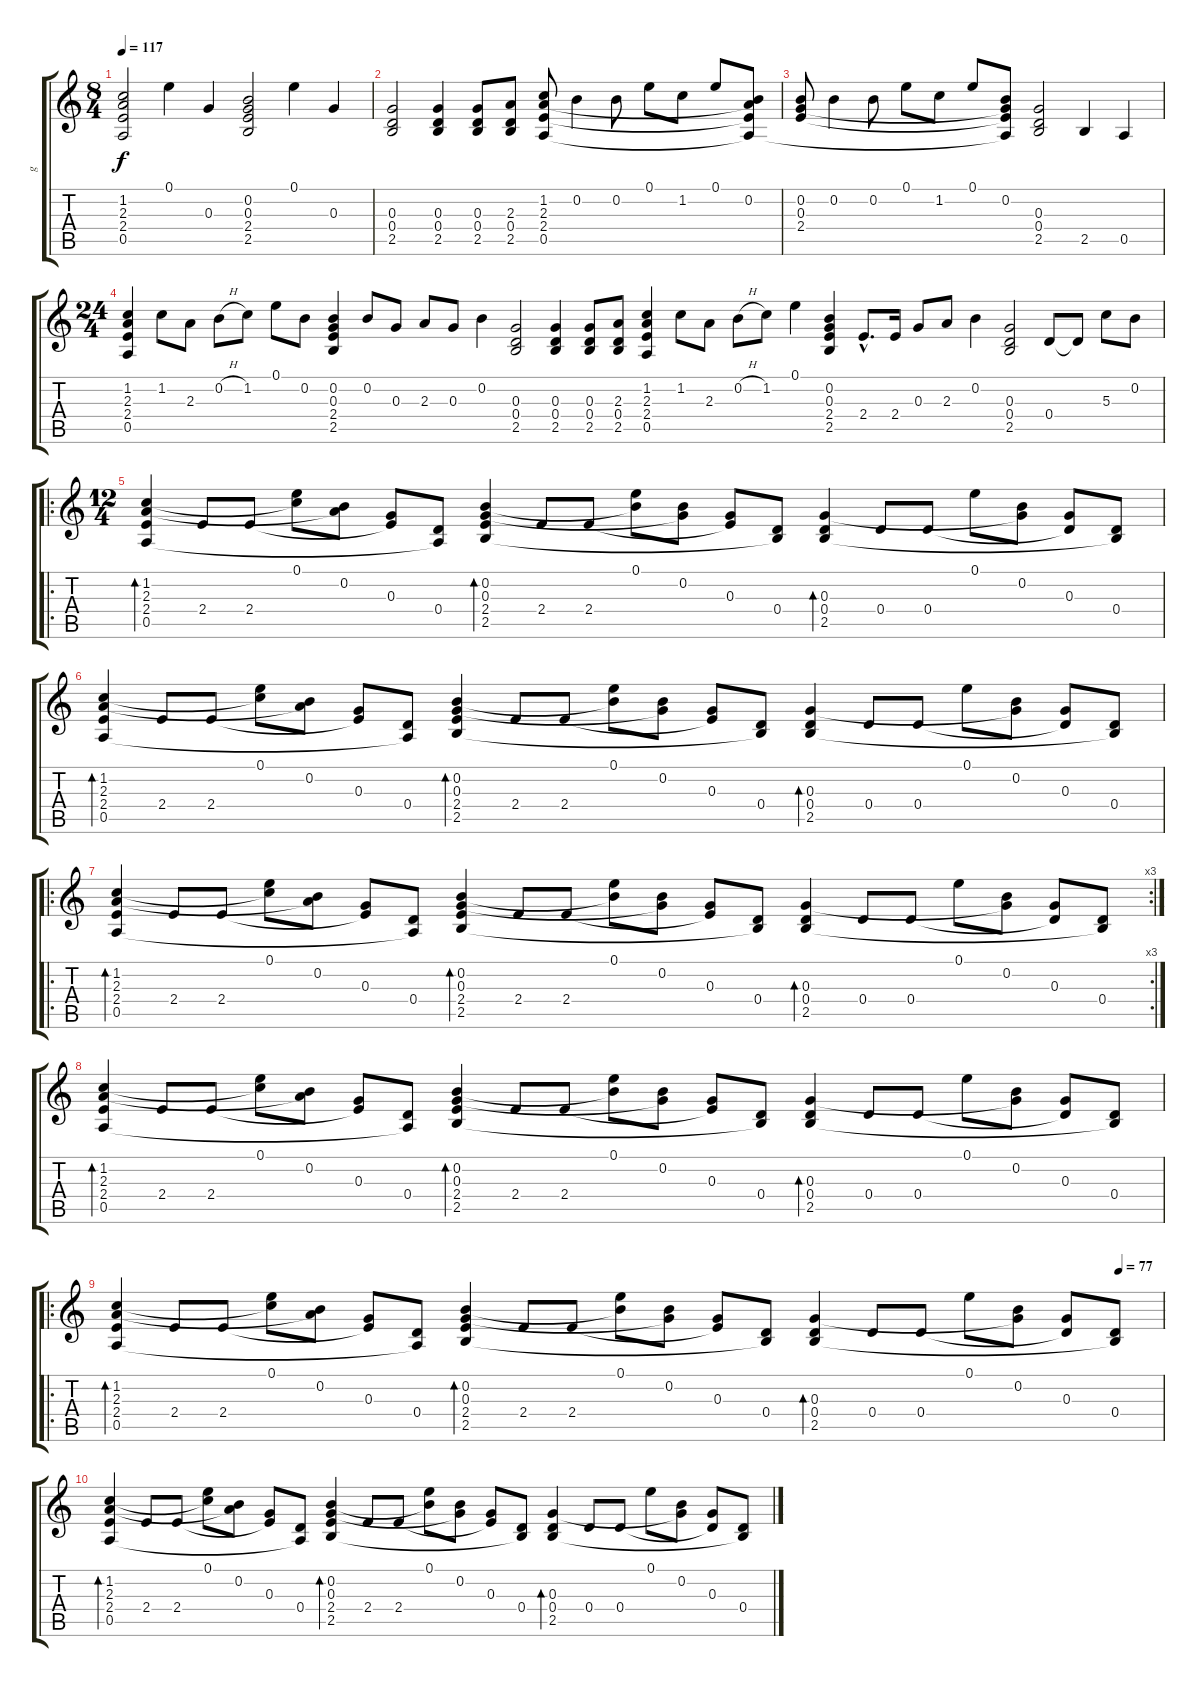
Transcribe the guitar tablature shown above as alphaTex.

\track ("g" "g") {instrument acousticguitarsteel}
\staff {score tabs}
\tuning (E4 B3 G3 D3 A2 E2) {hide}
\ts (8 4)
\tempo 117
\clef g2
\ks c
(1.2 2.3 2.4 0.5).2{dy f} 0.1.4 0.3.4 (0.2 0.3 2.4 2.5).2 0.1.4 0.3.4 |
(0.3 0.4 2.5).2 (0.3 0.4 2.5).4 (0.3 0.4 2.5).8 (2.3 0.4 2.5).8 (1.2 2.3 2.4 0.5).8 0.2.4 0.2.8 0.1.8 1.2.8 0.1.8 (0.2 2.3{t} 2.4{t} 0.5{t}).8 |
(0.2 0.3 2.4).8 0.2.4 0.2.8 0.1.8 1.2.8 0.1.8 (0.2 0.3{t} 2.4{t} 0.5{t}).8 (0.3 0.4 2.5).2 2.5.4 0.5.4 |
\ts (24 4)
(1.2 2.3 2.4 0.5).4 1.2.8 2.3.8 0.2{h}.8 1.2.8 0.1.8 0.2.8 (0.2 0.3 2.4 2.5).4 0.2.8 0.3.8 2.3.8 0.3.8 0.2.4 (0.3 0.4 2.5).2 (0.3 0.4 2.5).4 (0.3 0.4 2.5).8 (2.3 0.4 2.5).8 (1.2 2.3 2.4 0.5).4 1.2.8 2.3.8 0.2{h}.8 1.2.8 0.1.4 (0.2 0.3 2.4 2.5).4 2.4{hac}.8{d} 2.4.16 0.3.8 2.3.8 0.2.4 (0.3 0.4 2.5).2 0.4.8 0.4{t}.8 5.3.8 0.2.8 |
\ro
\ts (12 4)
(1.2 2.3 2.4 0.5).4{bd 30} 2.4.8 2.4.8 (0.1 1.2{t}).8 (0.2 2.3{t}).8 (0.3 2.4{t}).8 (0.4 0.5{t}).8 (0.2 0.3 2.4 2.5).4{bd 30} 2.4.8 2.4.8 (0.1 0.2{t}).8 (0.2 0.3{t}).8 (0.3 2.4{t}).8 (0.4 2.5{t}).8 (0.3 0.4 2.5).4{bd 30} 0.4.8 0.4.8 0.1.8 (0.2 0.3{t}).8 (0.3 0.4{t}).8 (0.4 2.5{t}).8 |
(1.2 2.3 2.4 0.5).4{bd 30} 2.4.8 2.4.8 (0.1 1.2{t}).8 (0.2 2.3{t}).8 (0.3 2.4{t}).8 (0.4 0.5{t}).8 (0.2 0.3 2.4 2.5).4{bd 30} 2.4.8 2.4.8 (0.1 0.2{t}).8 (0.2 0.3{t}).8 (0.3 2.4{t}).8 (0.4 2.5{t}).8 (0.3 0.4 2.5).4{bd 30} 0.4.8 0.4.8 0.1.8 (0.2 0.3{t}).8 (0.3 0.4{t}).8 (0.4 2.5{t}).8 |
\ro
\rc 3
(1.2 2.3 2.4 0.5).4{bd 30} 2.4.8 2.4.8 (0.1 1.2{t}).8 (0.2 2.3{t}).8 (0.3 2.4{t}).8 (0.4 0.5{t}).8 (0.2 0.3 2.4 2.5).4{bd 30} 2.4.8 2.4.8 (0.1 0.2{t}).8 (0.2 0.3{t}).8 (0.3 2.4{t}).8 (0.4 2.5{t}).8 (0.3 0.4 2.5).4{bd 30} 0.4.8 0.4.8 0.1.8 (0.2 0.3{t}).8 (0.3 0.4{t}).8 (0.4 2.5{t}).8 |
(1.2 2.3 2.4 0.5).4{bd 30} 2.4.8 2.4.8 (0.1 1.2{t}).8 (0.2 2.3{t}).8 (0.3 2.4{t}).8 (0.4 0.5{t}).8 (0.2 0.3 2.4 2.5).4{bd 30} 2.4.8 2.4.8 (0.1 0.2{t}).8 (0.2 0.3{t}).8 (0.3 2.4{t}).8 (0.4 2.5{t}).8 (0.3 0.4 2.5).4{bd 30} 0.4.8 0.4.8 0.1.8 (0.2 0.3{t}).8 (0.3 0.4{t}).8 (0.4 2.5{t}).8 |
\ro
\tempo (77 0.9583333333333334)
(1.2 2.3 2.4 0.5).4{bd 30} 2.4.8 2.4.8 (0.1 1.2{t}).8 (0.2 2.3{t}).8 (0.3 2.4{t}).8 (0.4 0.5{t}).8 (0.2 0.3 2.4 2.5).4{bd 30 volume 0} 2.4.8 2.4.8 (0.1 0.2{t}).8 (0.2 0.3{t}).8 (0.3 2.4{t}).8 (0.4 2.5{t}).8 (0.3 0.4 2.5).4{bd 30} 0.4.8 0.4.8 0.1.8 (0.2 0.3{t}).8 (0.3 0.4{t}).8 (0.4 2.5{t}).8 |
(1.2 2.3 2.4 0.5).4{bd 30} 2.4.8 2.4.8 (0.1 1.2{t}).8 (0.2 2.3{t}).8 (0.3 2.4{t}).8 (0.4 0.5{t}).8 (0.2 0.3 2.4 2.5).4{bd 30} 2.4.8 2.4.8 (0.1 0.2{t}).8 (0.2 0.3{t}).8 (0.3 2.4{t}).8 (0.4 2.5{t}).8 (0.3 0.4 2.5).4{bd 30} 0.4.8 0.4.8 0.1.8 (0.2 0.3{t}).8 (0.3 0.4{t}).8 (0.4 2.5{t}).8
